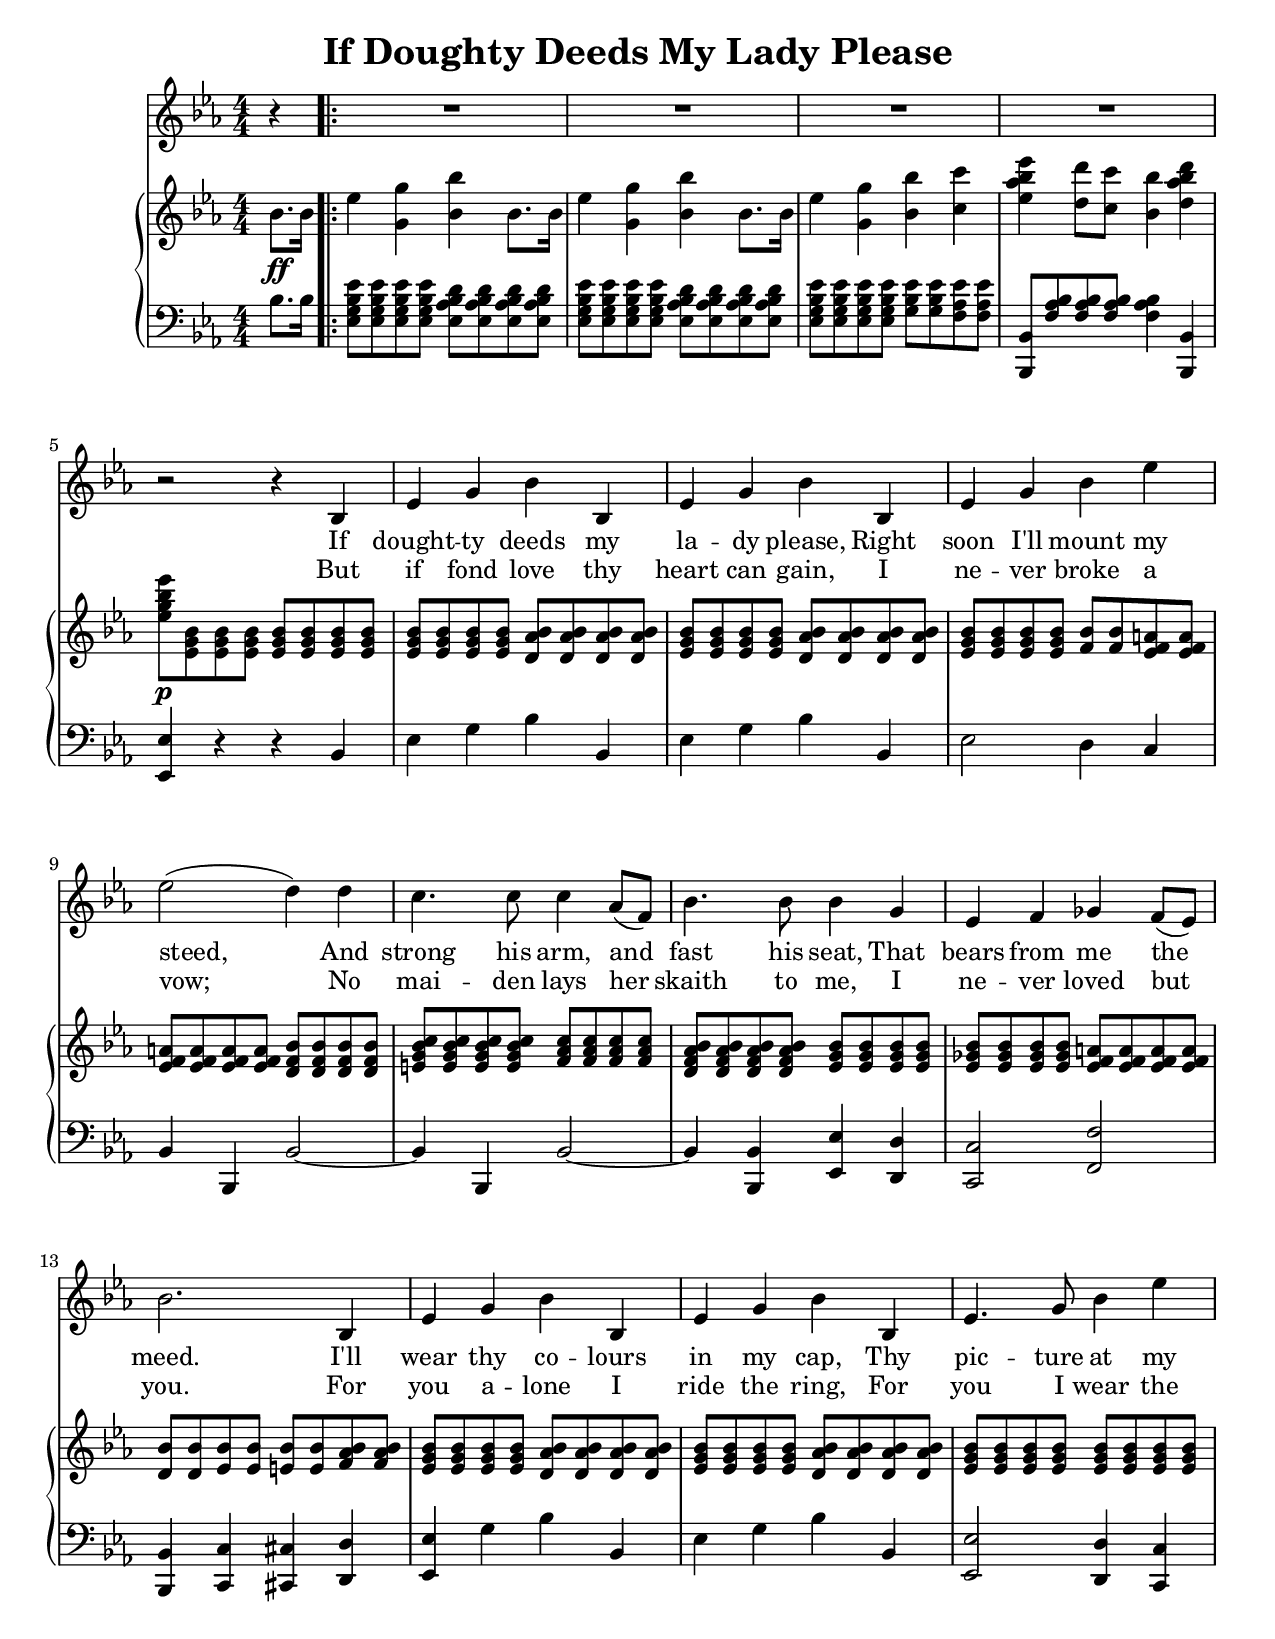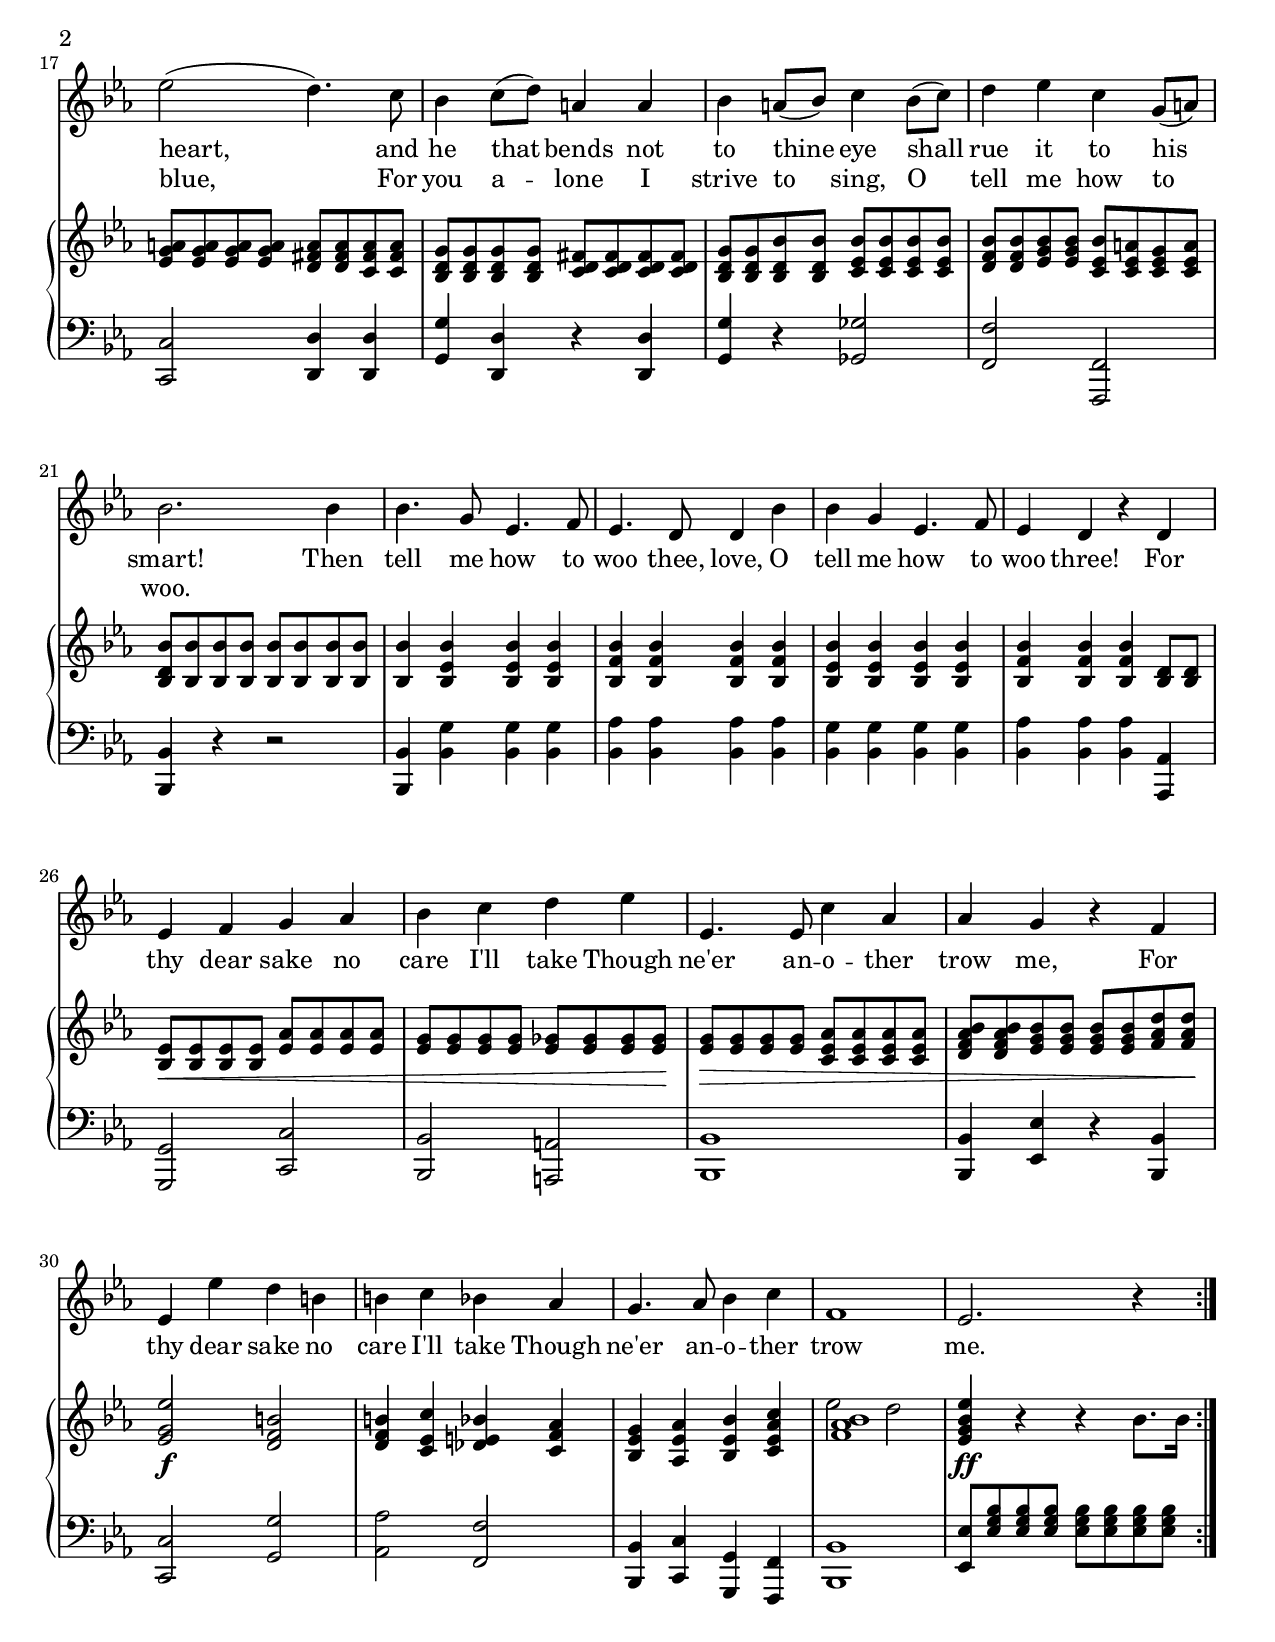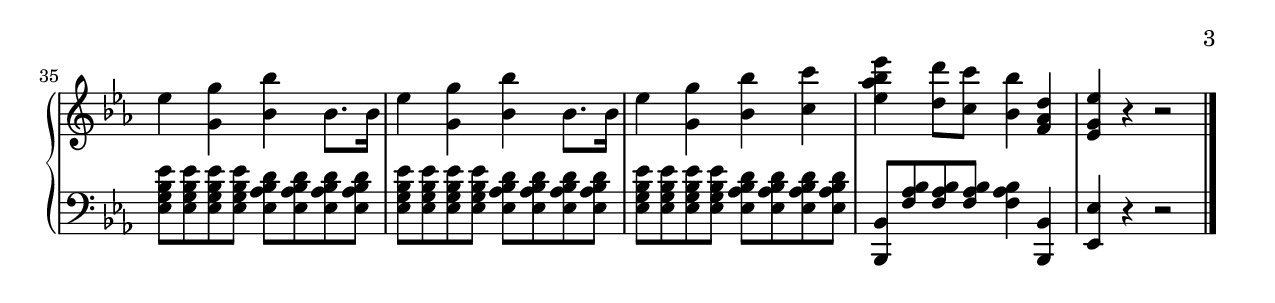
%{
    Comments
%}
\version "2.10.33"
\include "english.ly"

#(set-default-paper-size "letter" )

\paper {
    ragged-last-bottom = ##t
}

\header {
    title = "If Doughty Deeds My Lady Please"
}



vocal = \relative c' {
  \clef treble \key ef \major
  \override Staff.TimeSignature #'style = #'()
  \time 4/4
  \partial 4
  r4 |
  \repeat volta 2 {
  R1 | R1 | R1 | R1 |
  r2 r4 bf4 | ef g bf bf, | ef g bf bf, |
  ef g bf ef | ef2( d4) d4 | c4. c8 c4 af8( f) | bf4. bf8 bf4 g |
  ef f gf f8( ef) | bf'2. bf,4 | ef g bf bf, | ef g bf bf, |

  %% page 2
  ef4. g8 bf4 ef | ef2( d4.) c8 | bf4 c8( d) a4 a4 | bf4 a8( bf) c4 bf8( c) |
  d4 ef c g8( a) | bf2. bf4 | bf4. g8 ef4. f8 | ef4. d8 d4 bf'4 |
  bf g ef4. f8 | ef4 d4 r4 d | ef f g af | bf c d ef |
  ef,4. ef8 c'4 af | af g r4 f | ef ef' d b | b c bf af |
  g4. af8  bf4 c | f,1 | ef2. r4
  } 
  R1 R1 R1 R1 R1 \bar "|."
}

textA = \lyricmode {
  If dought -- ty deeds my la -- dy please, 
  Right soon I'll mount my steed, 
  And strong his arm, and_ fast his seat, 
  That bears from me the meed.
  I'll wear thy co -- lours in my cap,
  Thy pic -- ture at my heart,_ 
  and he that bends not to thine eye shall rue it to his smart!
  Then tell me how to woo thee, love,
  O tell me how to woo three!
  For thy dear sake no care I'll take 
  Though ne'er an -- o -- ther trow me,
  For thy dear sake no care I'll take
  Though ne'er an -- o -- ther trow me.
}

textB = \lyricmode {
  But if fond love thy heart can gain,
  I ne -- ver broke a vow;
  No mai -- den lays her skaith to me,
  I ne -- ver loved but you.
  For you a -- lone I ride the ring,
  For you I wear the blue,
  For you a -- lone I strive to sing,
  O tell me how to woo.
  %% Then tell me how to woo thee, love,
  %% O tell me how to woo thee!
  %% For thy dear sake no care I'll take,
  %% Though ne'er an -- o -- ther trow me,
  %% For thy dear sake no care I'll take
  %% Though ne'er an -- o -- ther trow me.
}


upper = \relative c'' {
  \clef treble \key ef \major
  \override Staff.TimeSignature #'style = #'()
  \time 4/4
  \partial 4

  bf8.\ff bf16 |

  \repeat volta 2 {
  ef4 <g g,>4 < bf bf,>4 bf,8. bf16 |
  ef4 <g g,>4 < bf bf,>4 bf,8. bf16 |
  ef4 <g g,>4 < bf bf,>4 <c c,>4 |

  <ef bf af ef>4 <d d,>8 <c c,>8 <bf bf,>4 <d bf af d,>4 |
  <ef bf g ef>8\p <bf, g ef> <bf g ef> <bf g ef>
  <bf g ef> <bf g ef> <bf g ef> <bf g ef> |
  <bf g ef> <bf g ef> <bf g ef> <bf g ef> 
  <bf af d,> <bf af d,> <bf af d,> <bf af d,> |
  <bf g ef> <bf g ef> <bf g ef> <bf g ef> 
  <bf af d,> <bf af d,> <bf af d,> <bf af d,> |

  <bf g ef> <bf g ef> <bf g ef> <bf g ef> <bf f> <bf f> <a f ef> <a f ef> |
  <a f ef> <a f ef> <a f ef> <a f ef> <bf f d> <bf f d> <bf f d> <bf f d> |
  <c bf g e> <c bf g e> <c bf g e> <c bf g e>
  <c af f> <c af f> <c af f> <c af f> |
  <bf af f d> <bf af f d> <bf af f d> <bf af f d> 
  <bf g ef> <bf g ef> <bf g ef> <bf g ef>  |

  <bf gf ef> <bf gf ef> <bf gf ef> <bf gf ef>
  <a f ef> <a f ef> <a f ef> <a f ef> |
  <bf d,> <bf d,> <bf ef,> <bf ef,> <bf e,> <bf e,> <bf af f> <bf af f> |
  <bf g ef> <bf g ef> <bf g ef> <bf g ef> 
  <bf af d,> <bf af d,> <bf af d,> <bf af d,> |
  <bf g ef> <bf g ef> <bf g ef> <bf g ef> 
  <bf af d,> <bf af d,> <bf af d,> <bf af d,> |

  %% page 2

  <bf g ef>8 <bf g ef> <bf g ef> <bf g ef> 
  <bf g ef> <bf g ef> <bf g ef> <bf g ef> |
  <a g ef> <a g ef> <a g ef> <a g ef> <a fs d> <a fs d> <a fs c> <a fs c> |
  <g d bf> <g d bf> <g d bf> <g d bf> <fs d c> <fs d c> <fs d c> <fs d c> |
  <g d bf> <g d bf> <bf d, bf> <bf d, bf> 
  <bf ef, c> <bf ef, c> <bf ef, c> <bf ef, c> |

  <bf f d>8 <bf f d> <bf g ef> <bf g ef>
  <bf ef, c> <a ef c> <g ef c> <a ef c> |
  <bf d, bf> <bf bf,> <bf bf,> <bf bf,> <bf bf,> <bf bf,> <bf bf,> <bf bf,> |
  <bf bf,>4 <bf ef, bf> <bf ef, bf> <bf ef, bf> |
  <bf f bf,> <bf f bf,> <bf f bf,> <bf f bf,> |

  <bf ef, bf>4 <bf ef, bf> <bf ef, bf> <bf ef, bf> |
  <bf f bf,> <bf f bf,> <bf f bf,> <d, bf>8 <d bf> |
  <ef bf>\< <ef bf> <ef bf> <ef bf> <af ef> <af ef> <af ef> <af ef> |
  <g ef> <g ef> <g ef> <g ef> <gf ef> <gf ef> <gf ef> <gf ef>\! |

  <g ef>\> <g ef> <g ef> <g ef> <af ef c> <af ef c> <af ef c> <af ef c> |
  <bf af f d> <bf af f d> <bf g ef> <bf g ef> <bf g ef> <bf g ef>
  <d af f> <d af f>\! |
  <ef g, ef>2\f <b f d>2 | <b f d>4 <c ef, c> <bf e, df> <af f c> |

  <g ef bf>4 <af ef af,> <bf ef, bf> <c af ef c> |
  << <bf af f>1 \\ { ef2 d2 } >> 
  <ef bf g ef>4\ff r4 r4 bf8. bf16 
  }
  ef4 <g g,>4 < bf bf,>4 bf,8. bf16 |
  ef4 <g g,>4 < bf bf,>4 bf,8. bf16 |
  ef4 <g g,>4 < bf bf,>4 <c c,>4 |
  <ef bf af ef>4 <d d,>8 <c c,>8 <bf bf,>4 <d, af f>4 |
  <ef g, ef> r4 r2 \bar "|."
}


lower = \relative c' {
  \clef bass \key ef \major
  \override Staff.TimeSignature #'style = #'()
  \time 4/4
  \partial 4

  bf8. bf16 | 
  \repeat volta 2 {
  <ef bf g ef>8 <ef bf g ef> <ef bf g ef> <ef bf g ef>
  <d bf af ef> <d bf af ef> <d bf af ef> <d bf af ef> |
  <ef bf g ef>8 <ef bf g ef> <ef bf g ef> <ef bf g ef>
  <d bf af ef> <d bf af ef> <d bf af ef> <d bf af ef> |
  <ef bf g ef>8 <ef bf g ef> <ef bf g ef> <ef bf g ef>
  <ef bf g> <ef bf g> <ef af, f> <ef af, f> |

  <bf, bf,>8 <bf' af f> <bf af f> <bf af f> <bf af f>4 <bf, bf,>4 |
  <ef ef,>4 r4 r4 bf4 | ef g bf bf, | ef g bf bf, |

  ef2 d4 c4 | bf4 bf, bf'2~ | bf4 bf, bf'2~ | 
  bf4 <bf bf,>4 <ef ef,> <d d,> |

  <c c,>2 <f f,>2 | <bf, bf,>4 <c c,>4 <cs cs,>4 <d d,>4  |
  <ef ef,>4 g4 bf bf, | ef g bf bf, |

  %% page 2

  <ef ef,>2 <d d,>4 <c c,>4 | <c c,>2 <d d,>4 <d d,>4 |
  <g g,>4 <d d,>4 r4 <d d,>4 | <g g,>4 r4 <gf gf,>2 |

  <f f,>2 <f, f,>2 | <bf bf,>4 r4 r2 | 
  <bf bf,>4 <g' bf,> <g bf,> <g bf,> |
  <af bf,> <af bf,> <af bf,> <af bf,> |

  <g bf,> <g bf,> <g bf,> <g bf,> | <af bf,> <af bf,> <af bf,> <af, af,> |
  <g g,>2 <c c,>2 | <bf bf,>2 <a a,>2 |

  <bf bf,>1 | <bf bf,>4 <ef ef,>4 r4 <bf bf,> | 
  <c c,>2 <g' g,>2 | <af af,> <f f,> |

  <bf, bf,>4 <c c,> <g g,> <f f,> | <bf bf,>1 |
  <ef ef,>8 <bf' g ef> <bf g ef> <bf g ef>
  <bf g ef> <bf g ef> <bf g ef> <bf g ef> |
  }
  <ef bf g ef>8 <ef bf g ef> <ef bf g ef> <ef bf g ef>
  <d bf af ef> <d bf af ef> <d bf af ef> <d bf af ef> |
  <ef bf g ef>8 <ef bf g ef> <ef bf g ef> <ef bf g ef>
  <d bf af ef> <d bf af ef> <d bf af ef> <d bf af ef> |
  <ef bf g ef>8 <ef bf g ef> <ef bf g ef> <ef bf g ef>
  <d bf af ef> <d bf af ef> <d bf af ef> <d bf af ef> |
  <bf, bf,>8 <bf' af f> <bf af f> <bf af f>
  <bf af f>4 <bf, bf,>4 |
  <ef ef,>4 r4 r2 \bar "|."
}

\score {
  <<
    \new Voice = "vocal"   \transpose c c \vocal
    \new Lyrics \lyricsto vocal \textA
    \new Lyrics \lyricsto vocal \textB
    \new PianoStaff <<
      \new Staff = "upper" \transpose c c \upper
      \new Staff = "lower" \transpose c c \lower
    >>
  >>
  \layout {
    \context { \RemoveEmptyStaffContext }
  }
}
